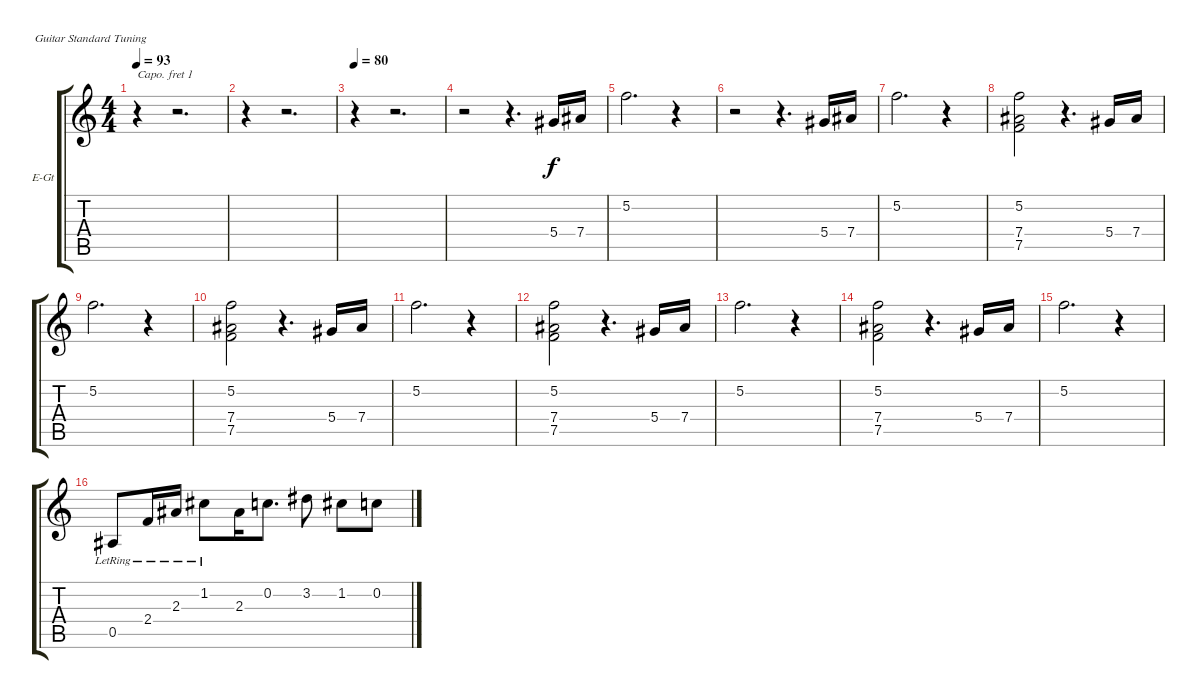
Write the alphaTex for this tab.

\bracketExtendMode groupsimilarinstruments
\firstSystemTrackNameOrientation horizontal
\otherSystemsTrackNameOrientation horizontal
\track ("Sammy Duet" "E-Gt") {instrument electricguitarclean}
\staff {score tabs}
\capo 1
\tuning (E4 B3 G3 D3 A2 E2)
\ts (4 4)
\tempo 93
\clef g2
\ks c
r.4{dy f} r.2{d} |
r.4 r.2{d} |
\tempo 80
r.4 r.2{d} |
\tempo (80 hide)
r.2 r.4{d} 5.4.16 7.4.16 |
5.2.2{d} r.4 |
r.2 r.4{d} 5.4.16 7.4.16 |
5.2.2{d} r.4 |
(7.4 7.5 5.2).2 r.4{d} 5.4.16 7.4.16 |
5.2.2{d} r.4 |
(7.4 5.2 7.5).2 r.4{d} 5.4.16 7.4.16 |
5.2.2{d} r.4 |
(7.4 5.2 7.5).2 r.4{d} 5.4.16 7.4.16 |
5.2.2{d} r.4 |
(7.4 5.2 7.5).2 r.4{d} 5.4.16 7.4.16 |
5.2.2{d} r.4 |
0.5{lr}.8 2.4{lr}.16 2.3{lr}.16 1.2{lr}.8 2.3.16 0.2.8{d} 3.2.8 1.2.8 0.2.8
